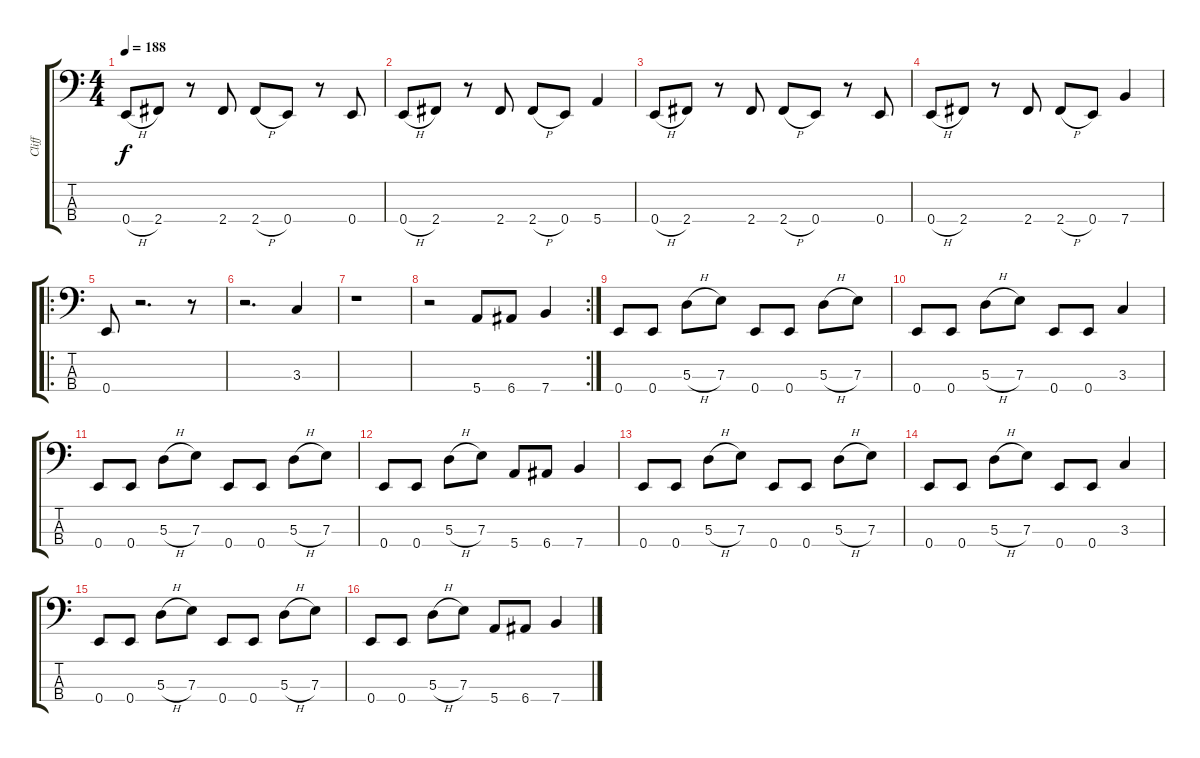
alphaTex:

\track ("Cliff" "Cliff") {instrument electricbassfinger}
\staff {score tabs}
\tuning (G2 D2 A1 E1) {hide}
\ts (4 4)
\tempo 188
\clef f4
\ks c
0.4{h}.8{dy f} 2.4.8 r.8 2.4.8 2.4{h}.8 0.4.8 r.8 0.4.8 |
0.4{h}.8 2.4.8 r.8 2.4.8 2.4{h}.8 0.4.8 5.4.4 |
0.4{h}.8 2.4.8 r.8 2.4.8 2.4{h}.8 0.4.8 r.8 0.4.8 |
0.4{h}.8 2.4.8 r.8 2.4.8 2.4{h}.8 0.4.8 7.4.4 |
\ro
0.4.8 r.2{d} r.8 |
r.2{d} 3.3.4 |
r.1 |
\rc 2
r.2 5.4.8 6.4.8 7.4.4 |
0.4.8 0.4.8 5.3{h}.8 7.3.8 0.4.8 0.4.8 5.3{h}.8 7.3.8 |
0.4.8 0.4.8 5.3{h}.8 7.3.8 0.4.8 0.4.8 3.3.4 |
0.4.8 0.4.8 5.3{h}.8 7.3.8 0.4.8 0.4.8 5.3{h}.8 7.3.8 |
0.4.8 0.4.8 5.3{h}.8 7.3.8 5.4.8 6.4.8 7.4.4 |
0.4.8 0.4.8 5.3{h}.8 7.3.8 0.4.8 0.4.8 5.3{h}.8 7.3.8 |
0.4.8 0.4.8 5.3{h}.8 7.3.8 0.4.8 0.4.8 3.3.4 |
0.4.8 0.4.8 5.3{h}.8 7.3.8 0.4.8 0.4.8 5.3{h}.8 7.3.8 |
0.4.8 0.4.8 5.3{h}.8 7.3.8 5.4.8 6.4.8 7.4.4
